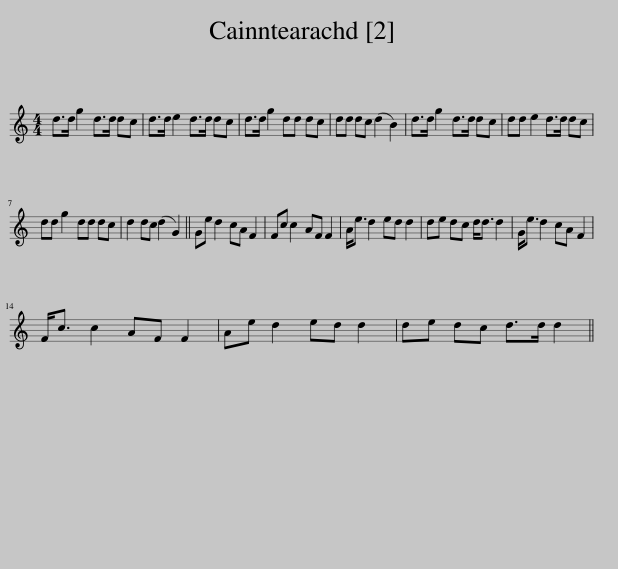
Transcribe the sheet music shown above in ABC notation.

X:1
L:1/8
M:4/4
I:linebreak $
K:C
V:1 treble
V:1
 d>d g2 d>d dc | d>d e2 d>d dc | d>d g2 dd dc | dd dc (d2 B2) | d>d g2 d>d dc | %5
 dd e2 d>d dc |$ dd g2 dd dc | d2 dc (d2 G2) || Ge d2 cA F2 | Fc c2 AF F2 | %10
 A<e d2 ed d2 | de dc d<d d2 | G<e d2 cA F2 |$ F<c c2 AF F2 | Ae d2 ed d2 | %15
 de dc d>d d2 || %16
